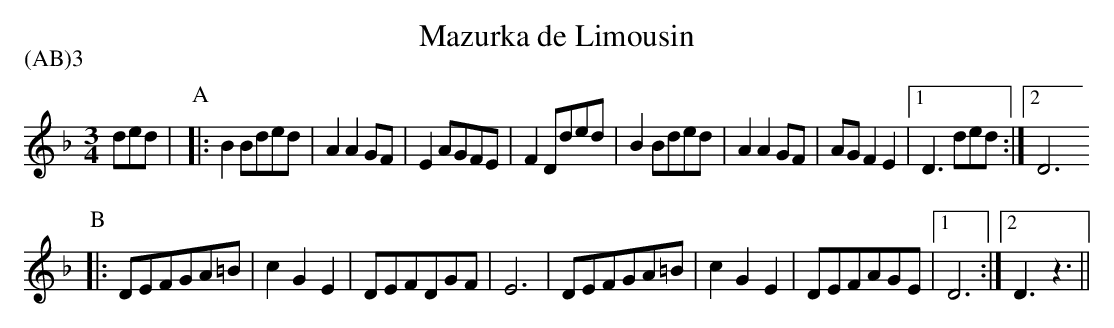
X:1
T:Mazurka de Limousin
P:(AB)3
M:3/4
L:1/8
K:F
ded | \
P:A
|: B2 Bded |  A2 A2 GF | E2 AGFE  | F2 Dded | \
B2 Bded | A2 A2 GF | AG F2 E2 |1  D3 ded :|2 D6
P:B
|:  DEFGA=B  | c2 G2 E2 | DEFDGF  | E6 | \
DEFGA=B | c2 G2 E2 | DEFAGE  |1 D6 :|2 D3 z3||
